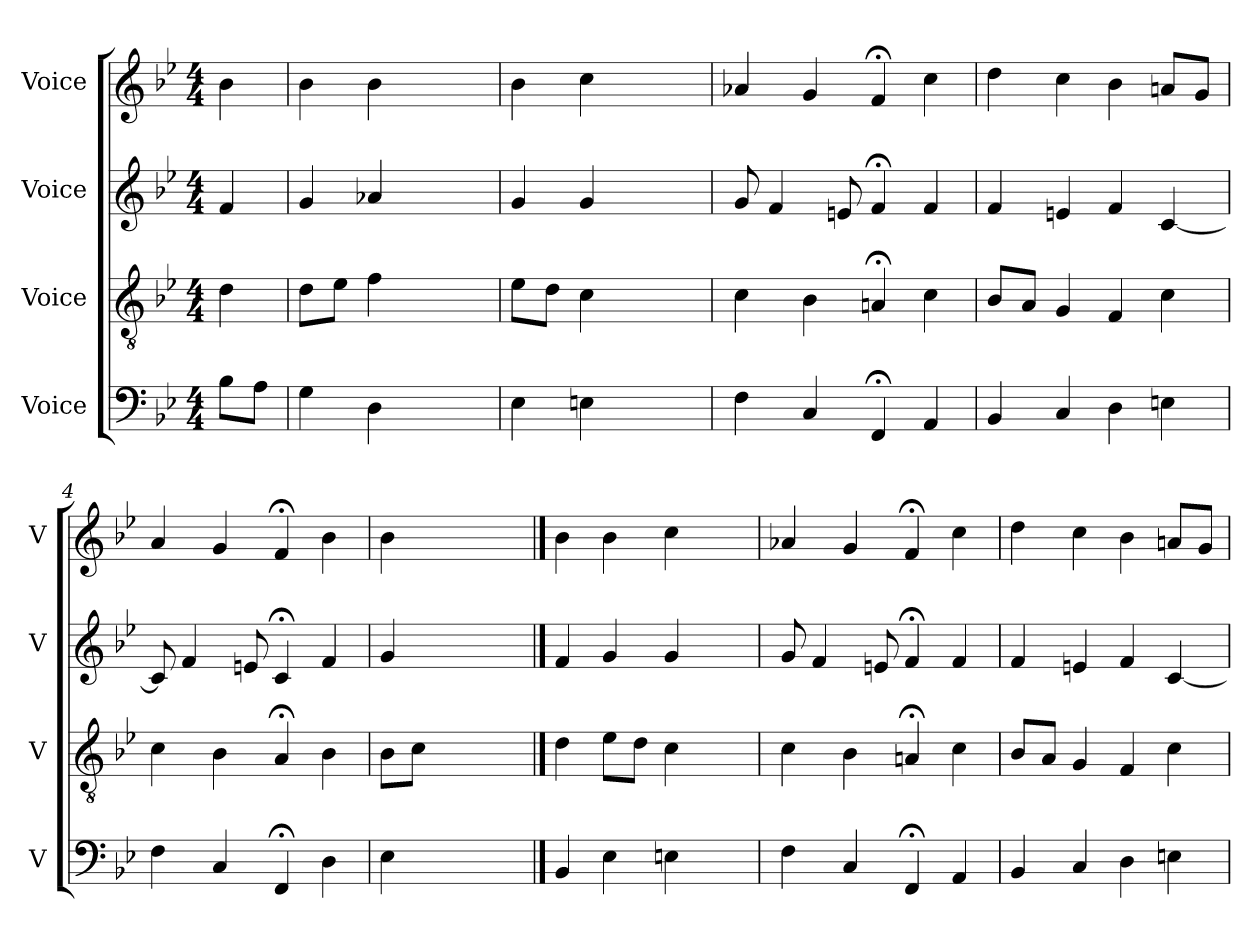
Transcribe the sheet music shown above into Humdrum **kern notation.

**kern	**kern	**kern	**kern
*part4	*part3	*part2	*part1
*staff4	*staff3	*staff2	*staff1
*I"Voice	*I"Voice	*I"Voice	*I"Voice
*I'V	*I'V	*I'V	*I'V
*clefF4	*clefGv2	*clefG2	*clefG2
*k[b-e-]	*k[b-e-]	*k[b-e-]	*k[b-e-]
*M4/4	*M4/4	*M4/4	*M4/4
*MM100	*MM100	*MM100	*MM100
=	=	=	=
8B-\L	4d\	4f/	4b-\
8A\J	.	.	.
=1	=1	=1	=1
4G\	8d\L	4g/	4b-\
.	8e-\J	.	.
4D\	4f\	4a-X/	4b-\
2ryy	2ryy	2ryy	2ryy
=!|	=!|	=!|	=!|
4E-\	8e-\L	4g/	4b-\
.	8d\J	.	.
4En\	4c\	4g/	4cc\
2ryy	2ryy	2ryy	2ryy
=2	=2	=2	=2
4F\	4c\	8g/	4a-X/
.	.	4f/	.
4C/	4B-\	.	4g/
.	.	8en/	.
4FF;/	4An;/	4f;/	4f;/
4AA/	4c\	4f/	4cc\
=3	=3	=3	=3
4BB-/	8B-/L	4f/	4dd\
.	8A/J	.	.
4C/	4G/	4en/	4cc\
4D\	4F/	4f/	4b-\
4En\	4c\	[4c/	8an/L
.	.	.	8g/J
!!LO:LB:g=z
=4	=4	=4	=4
4F\	4c\	8c/]	4a/
.	.	4f/	.
4C/	4B-\	.	4g/
.	.	8en/	.
4FF;/	4A;/	4c;/	4f;/
4D\	4B-\	4f/	4b-\
=5	=5	=5	=5
4E-\	8B-\L	4g/	4b-\
.	8c\J	.	.
2.ryy	2.ryy	2.ryy	2.ryy
==	==	==	==
4BB-/	4d\	4f/	4b-\
4E-\	8e-\L	4g/	4b-\
.	8d\J	.	.
4En\	4c\	4g/	4cc\
4ryy	4ryy	4ryy	4ryy
=6	=6	=6	=6
4F\	4c\	8g/	4a-X/
.	.	4f/	.
4C/	4B-\	.	4g/
.	.	8en/	.
4FF;/	4An;/	4f;/	4f;/
4AA/	4c\	4f/	4cc\
=7	=7	=7	=7
4BB-/	8B-/L	4f/	4dd\
.	8A/J	.	.
4C/	4G/	4en/	4cc\
4D\	4F/	4f/	4b-\
4En\	4c\	[4c/	8an/L
.	.	.	8g/J
=	=	=	=
*-	*-	*-	*-
